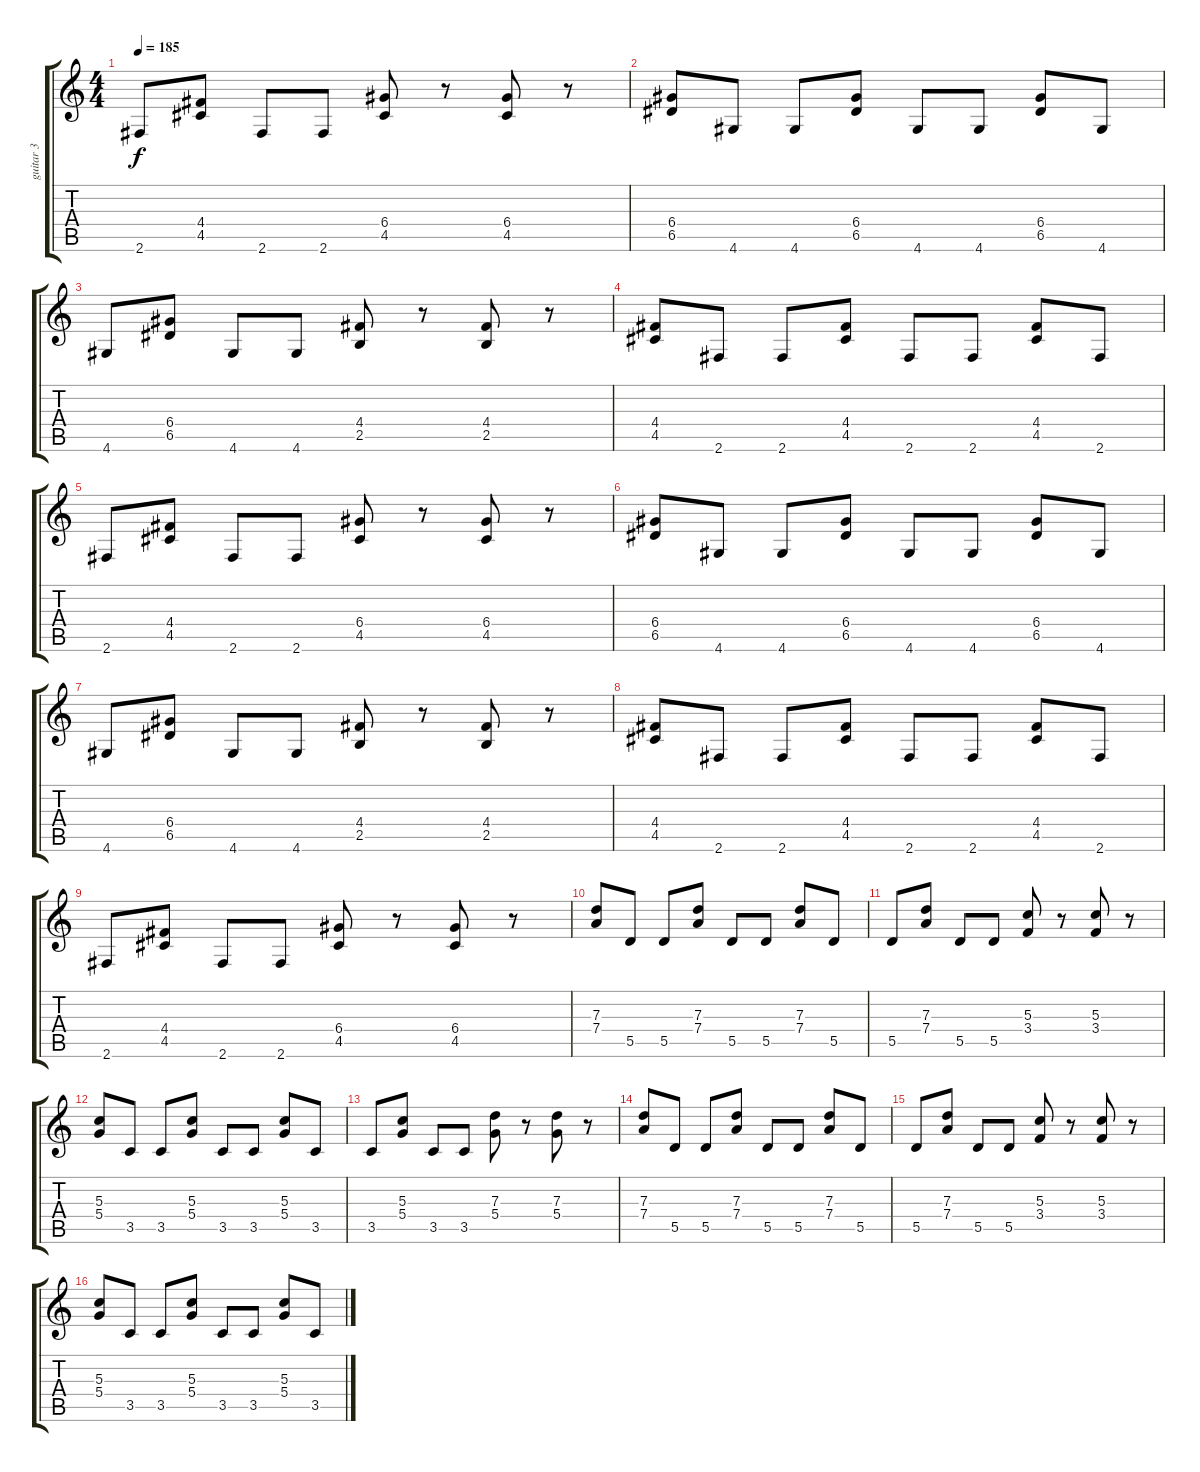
\track ("guitar 3" "guitar 3") {solo instrument distortionguitar}
\staff {score tabs}
\tuning (E4 B3 G3 D3 A2 E2) {hide}
\ts (4 4)
\tempo 185
\clef g2
\ks c
2.6.8{dy f} (4.4 4.5).8 2.6.8 2.6.8 (6.4 4.5).8 r.8 (6.4 4.5).8 r.8 |
(6.4 6.5).8 4.6.8 4.6.8 (6.4 6.5).8 4.6.8 4.6.8 (6.4 6.5).8 4.6.8 |
4.6.8 (6.4 6.5).8 4.6.8 4.6.8 (4.4 2.5).8 r.8 (4.4 2.5).8 r.8 |
(4.4 4.5).8 2.6.8 2.6.8 (4.4 4.5).8 2.6.8 2.6.8 (4.4 4.5).8 2.6.8 |
2.6.8 (4.4 4.5).8 2.6.8 2.6.8 (6.4 4.5).8 r.8 (6.4 4.5).8 r.8 |
(6.4 6.5).8 4.6.8 4.6.8 (6.4 6.5).8 4.6.8 4.6.8 (6.4 6.5).8 4.6.8 |
4.6.8 (6.4 6.5).8 4.6.8 4.6.8 (4.4 2.5).8 r.8 (4.4 2.5).8 r.8 |
(4.4 4.5).8 2.6.8 2.6.8 (4.4 4.5).8 2.6.8 2.6.8 (4.4 4.5).8 2.6.8 |
2.6.8 (4.4 4.5).8 2.6.8 2.6.8 (6.4 4.5).8 r.8 (6.4 4.5).8 r.8 |
(7.3 7.4).8{volume 10} 5.5.8 5.5.8 (7.3 7.4).8 5.5.8 5.5.8 (7.3 7.4).8 5.5.8 |
5.5.8 (7.3 7.4).8 5.5.8 5.5.8 (5.3 3.4).8 r.8 (5.3 3.4).8 r.8 |
(5.3 5.4).8 3.5.8 3.5.8 (5.3 5.4).8 3.5.8 3.5.8 (5.3 5.4).8 3.5.8 |
3.5.8 (5.3 5.4).8 3.5.8 3.5.8 (7.3 5.4).8 r.8 (7.3 5.4).8 r.8 |
(7.3 7.4).8 5.5.8 5.5.8 (7.3 7.4).8 5.5.8 5.5.8 (7.3 7.4).8 5.5.8 |
5.5.8 (7.3 7.4).8 5.5.8 5.5.8 (5.3 3.4).8 r.8 (5.3 3.4).8 r.8 |
(5.3 5.4).8 3.5.8 3.5.8 (5.3 5.4).8 3.5.8 3.5.8 (5.3 5.4).8 3.5.8
